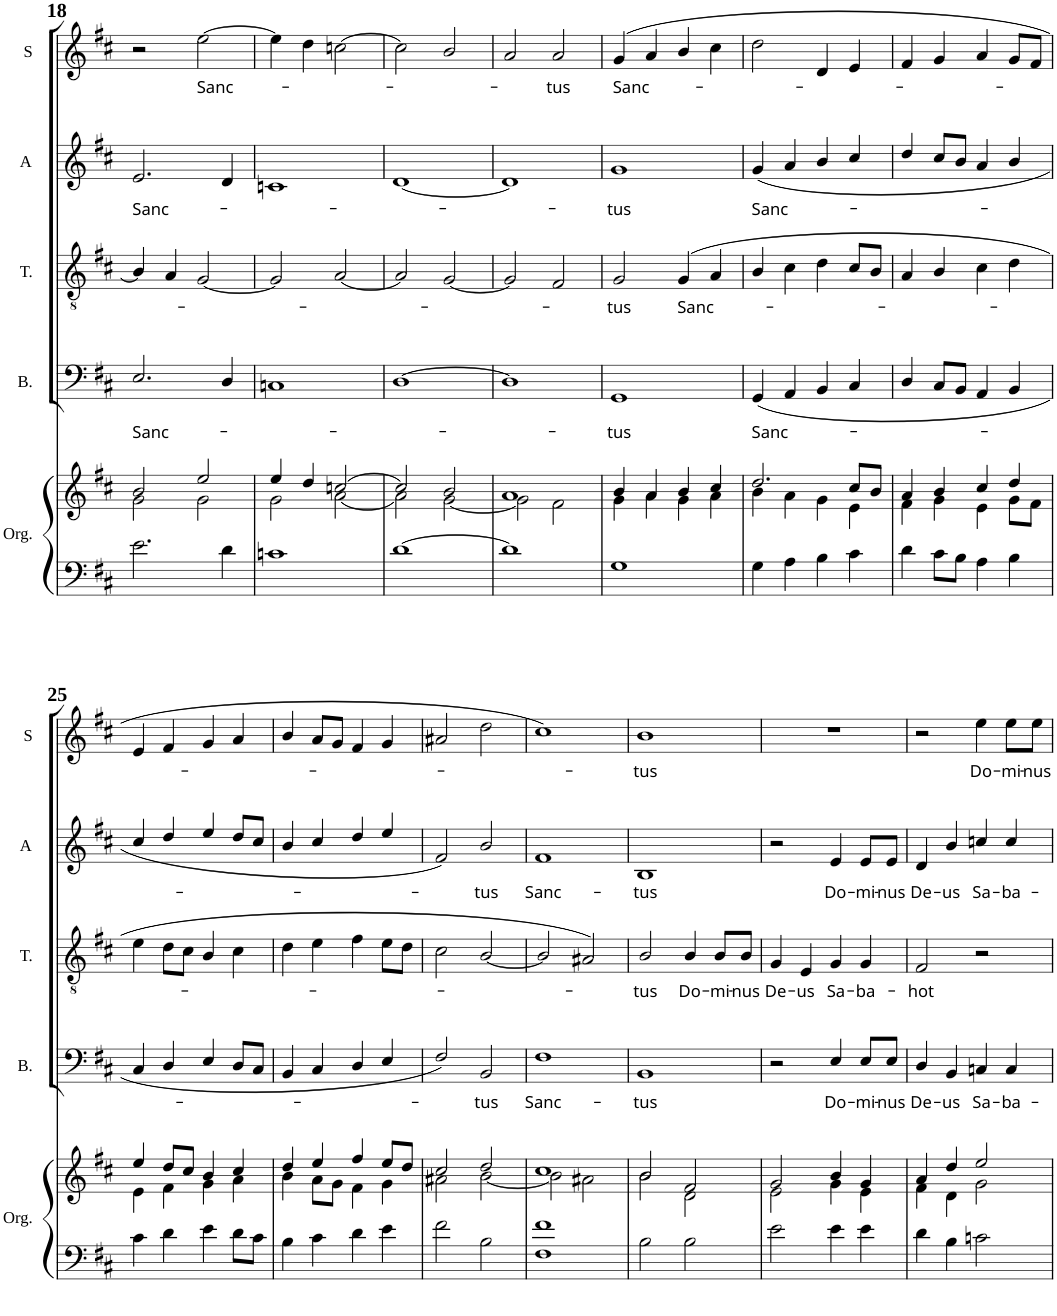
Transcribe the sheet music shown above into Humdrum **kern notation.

**kern	**kern	**kern	**text	**kern	**text	**kern	**text	**kern	**text
*part5	*part5	*part4	*part4	*part3	*part3	*part2	*part2	*part1	*part1
*staff6	*staff5	*staff4	*staff4	*staff3	*staff3	*staff2	*staff2	*staff1	*staff1
*I"Orgue	*	*I"Basse	*	*I"Ténor	*	*I"Alto	*	*I"Soprano	*
*I'Org.	*	*I'B.	*	*I'T.	*	*I'A	*	*I'S	*
!!LO:PB:g=z
*clefF4	*clefG2	*clefF4	*	*clefGv2	*	*clefG2	*	*clefG2	*
*k[f#c#]	*k[f#c#]	*k[f#c#]	*	*k[f#c#]	*	*k[f#c#]	*	*k[f#c#]	*
*M2/2	*M2/2	*M2/2	*	*M2/2	*	*M2/2	*	*M2/2	*
*met(c|)	*met(c|)	*met(c|)	*	*met(c|)	*	*met(c|)	*	*met(c|)	*
=18	=18	=18	=18	=18	=18	=18	=18	=18	=18
*	*^	*	*	*	*	*	*	*	*
!	!	!	!	!LO:LY:b	!	!	!	!LO:LY:b	!	!
2.e\	2b/	2g\	2.E/	Sanc-	4B/]	.	2.e/	Sanc-	2r	.
.	.	.	.	.	4A/	.	.	.	.	.
!	!	!	!	!	!	!	!	!	!	!LO:LY:b
.	2ee/	2g\	.	.	[2G/	.	.	.	[2ee\	Sanc-
4d\	.	.	4D/	.	.	.	4d/	.	.	.
=19	=19	=19	=19	=19	=19	=19	=19	=19	=19	=19
1cn	4ee/	2g\	1Cn	.	2G/]	.	1cn	.	4ee\]	.
.	4dd/	.	.	.	.	.	.	.	4dd\	.
.	[>2ccn/	[<2a\	.	.	[2A/	.	.	.	[2ccn\	.
=20	=20	=20	=20	=20	=20	=20	=20	=20	=20	=20
[1d	2cc/]	2a\]	[1D	.	2A/]	.	[1d	.	2cc\]	.
.	2b/	[<2g\	.	.	[2G/	.	.	.	2b/	.
=21	=21	=21	=21	=21	=21	=21	=21	=21	=21	=21
1d]	1a	2g\]	1D]	.	2G/]	.	1d]	.	2a/	.
!	!	!	!	!	!	!	!	!	!	!LO:LY:b
.	.	2f#\	.	.	2F#/	.	.	.	2a/	-tus
=22	=22	=22	=22	=22	=22	=22	=22	=22	=22	=22
!	!	!	!	!LO:LY:b	!	!LO:LY:b	!	!LO:LY:b	!	!LO:LY:b
1G	4b/	4g\	1GG	-tus	2G/	-tus	1g	-tus	(4g/	Sanc-
.	4a/	4a\	.	.	.	.	.	.	4a/	.
!	!	!	!	!	!	!LO:LY:b	!	!	!	!
.	4b/	4g\	.	.	(4G/	Sanc-	.	.	4b/	.
.	4cc#/	4a\	.	.	4A/	.	.	.	4cc#\	.
=23	=23	=23	=23	=23	=23	=23	=23	=23	=23	=23
!	!	!	!	!LO:LY:b	!	!	!	!LO:LY:b	!	!
4G\	2.dd/	4b\	(4GG/	Sanc-	4B/	.	(4g/	Sanc-	2dd\	.
4A\	.	4a\	4AA/	.	4c#\	.	4a/	.	.	.
4B\	.	4g\	4BB/	.	4d\	.	4b/	.	4d/	.
4c#\	8cc#/L	4e\	4C#/	.	8c#/L	.	4cc#/	.	4e/	.
.	8b/J	.	.	.	8B/J	.	.	.	.	.
=24	=24	=24	=24	=24	=24	=24	=24	=24	=24	=24
4d\	4a/	4f#\	4D/	.	4A/	.	4dd/	.	4f#/	.
8c#\L	4b/	4g\	8C#/L	.	4B/	.	8cc#/L	.	4g/	.
8B\J	.	.	8BB/J	.	.	.	8b/J	.	.	.
4A\	4cc#/	4e\	4AA/	.	4c#\	.	4a/	.	4a/	.
4B\	4dd/	8g\L	4BB/	.	4d\	.	4b/	.	8g/L	.
.	.	8f#\J	.	.	.	.	.	.	8f#/J	.
!!LO:LB:g=z
=25	=25	=25	=25	=25	=25	=25	=25	=25	=25	=25
4c#\	4ee/	4e\	4C#/	.	4e\	.	4cc#/	.	4e/	.
4d\	8dd/L	4f#\	4D/	.	8d\L	.	4dd/	.	4f#/	.
.	8cc#/J	.	.	.	8c#\J	.	.	.	.	.
4e\	4b/	4g\	4E/	.	4B/	.	4ee/	.	4g/	.
8d\L	4cc#/	4a\	8D/L	.	4c#\	.	8dd/L	.	4a/	.
8c#\J	.	.	8C#/J	.	.	.	8cc#/J	.	.	.
=26	=26	=26	=26	=26	=26	=26	=26	=26	=26	=26
4B\	4dd/	4b\	4BB/	.	4d\	.	4b/	.	4b/	.
4c#\	4ee/	8a\L	4C#/	.	4e\	.	4cc#/	.	8a/L	.
.	.	8g\J	.	.	.	.	.	.	8g/J	.
4d\	4ff#/	4f#\	4D/	.	4f#\	.	4dd/	.	4f#/	.
4e\	8ee/L	4g\	4E/	.	8e\L	.	4ee/	.	4g/	.
.	8dd/J	.	.	.	8d\J	.	.	.	.	.
=27	=27	=27	=27	=27	=27	=27	=27	=27	=27	=27
2f#\	2cc#/	2a#X\	2F#/)	.	2c#\	.	2f#/)	.	2a#X/	.
!	!	!	!	!LO:LY:b	!	!	!	!LO:LY:b	!	!
2B\	2dd/	[<2b\	2BB/	-tus	[2B/	.	2b/	-tus	2dd\	.
=28	=28	=28	=28	=28	=28	=28	=28	=28	=28	=28
!	!	!	!	!LO:LY:b	!	!	!	!LO:LY:b	!	!
1F# 1f#	1cc#	2b\]	1F#	Sanc-	2B/]	.	1f#	Sanc-	1cc#)	.
.	.	2a#X\	.	.	2A#X/)	.	.	.	.	.
=29	=29	=29	=29	=29	=29	=29	=29	=29	=29	=29
!	!	!	!	!LO:LY:b	!	!LO:LY:b	!	!LO:LY:b	!	!LO:LY:b
2B\	2b/	2b\	1BB	-tus	2B/	-tus	1B	-tus	1b	-tus
!	!	!	!	!	!	!LO:LY:b	!	!	!	!
2B\	2f#/	2d\	.	.	4B/	Do-	.	.	.	.
!	!	!	!	!	!	!LO:LY:b	!	!	!	!
.	.	.	.	.	8B/L	-mi-	.	.	.	.
!	!	!	!	!	!	!LO:LY:b	!	!	!	!
.	.	.	.	.	8B/J	-nus	.	.	.	.
=30	=30	=30	=30	=30	=30	=30	=30	=30	=30	=30
!	!	!	!	!	!	!LO:LY:b	!	!	!	!
2e\	2g/	2e\	2r	.	4G/	De-	2r	.	1r	.
!	!	!	!	!	!	!LO:LY:b	!	!	!	!
.	.	.	.	.	4E/	-us	.	.	.	.
!	!	!	!	!LO:LY:b	!	!LO:LY:b	!	!LO:LY:b	!	!
4e\	4b/	4g\	4E/	Do-	4G/	Sa-	4e/	Do-	.	.
!	!	!	!	!LO:LY:b	!	!LO:LY:b	!	!LO:LY:b	!	!
4e\	4g/	4e\	8E/L	-mi-	4G/	-ba-	8e/L	-mi-	.	.
!	!	!	!	!LO:LY:b	!	!	!	!LO:LY:b	!	!
.	.	.	8E/J	-nus	.	.	8e/J	-nus	.	.
=31	=31	=31	=31	=31	=31	=31	=31	=31	=31	=31
!	!	!	!	!LO:LY:b	!	!LO:LY:b	!	!LO:LY:b	!	!
4d\	4a/	4f#\	4D/	De-	2F#/	-hot	4d/	De-	2r	.
!	!	!	!	!LO:LY:b	!	!	!	!LO:LY:b	!	!
4B\	4dd/	4d\	4BB/	-us	.	.	4b/	-us	.	.
!	!	!	!	!LO:LY:b	!	!	!	!LO:LY:b	!	!LO:LY:b
2cn\	2ee/	2g\	4Cn/	Sa-	2r	.	4ccn/	Sa-	4ee\	Do-
!	!	!	!	!LO:LY:b	!	!	!	!LO:LY:b	!	!LO:LY:b
.	.	.	4C/	-ba-	.	.	4cc/	-ba-	8ee\L	-mi-
!	!	!	!	!	!	!	!	!	!	!LO:LY:b
.	.	.	.	.	.	.	.	.	8ee\J	-nus
*	*v	*v	*	*	*	*	*	*	*	*
=	=	=	=	=	=	=	=	=	=
*-	*-	*-	*-	*-	*-	*-	*-	*-	*-
